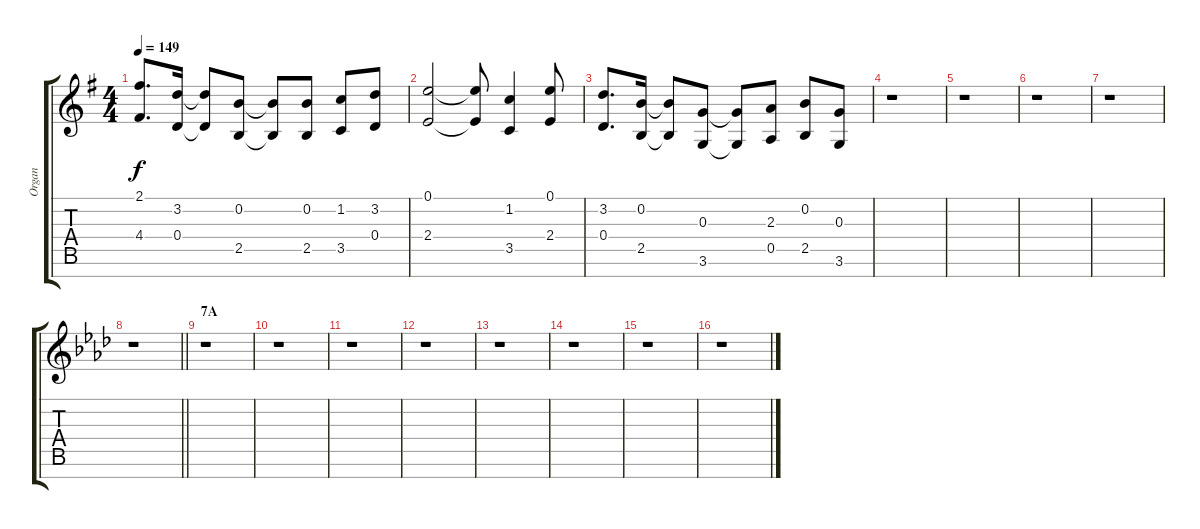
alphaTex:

\track ("Organ" "Organ") {instrument rockorgan}
\staff {score tabs}
\tuning (E5 B4 G4 D4 A3 E3 B2) {hide}
\ts (4 4)
\tempo 149
\clef g2
\ks g
(2.1 4.4).8{d dy f} (3.2 0.4).16 (3.2{t} 0.4{t}).8 (0.2 2.5).8 (0.2{t} 2.5{t}).8 (0.2 2.5).8 (1.2 3.5).8 (3.2 0.4).8 |
(0.1 2.4).2 (0.1{t} 2.4{t}).8 (1.2 3.5).4 (0.1 2.4).8 |
(3.2 0.4).8{d} (0.2 2.5).16 (0.2{t} 2.5{t}).8 (0.3 3.6).8 (0.3{t} 3.6{t}).8 (2.3 0.5).8 (0.2 2.5).8 (0.3 3.6).8 |
r.1 |
r.1 |
r.1 |
r.1 |
\barLineRight lightlight
\ks ab
r.1 |
\section ("" "7A")
r.1 |
r.1 |
r.1 |
r.1 |
r.1 |
r.1 |
r.1 |
r.1
